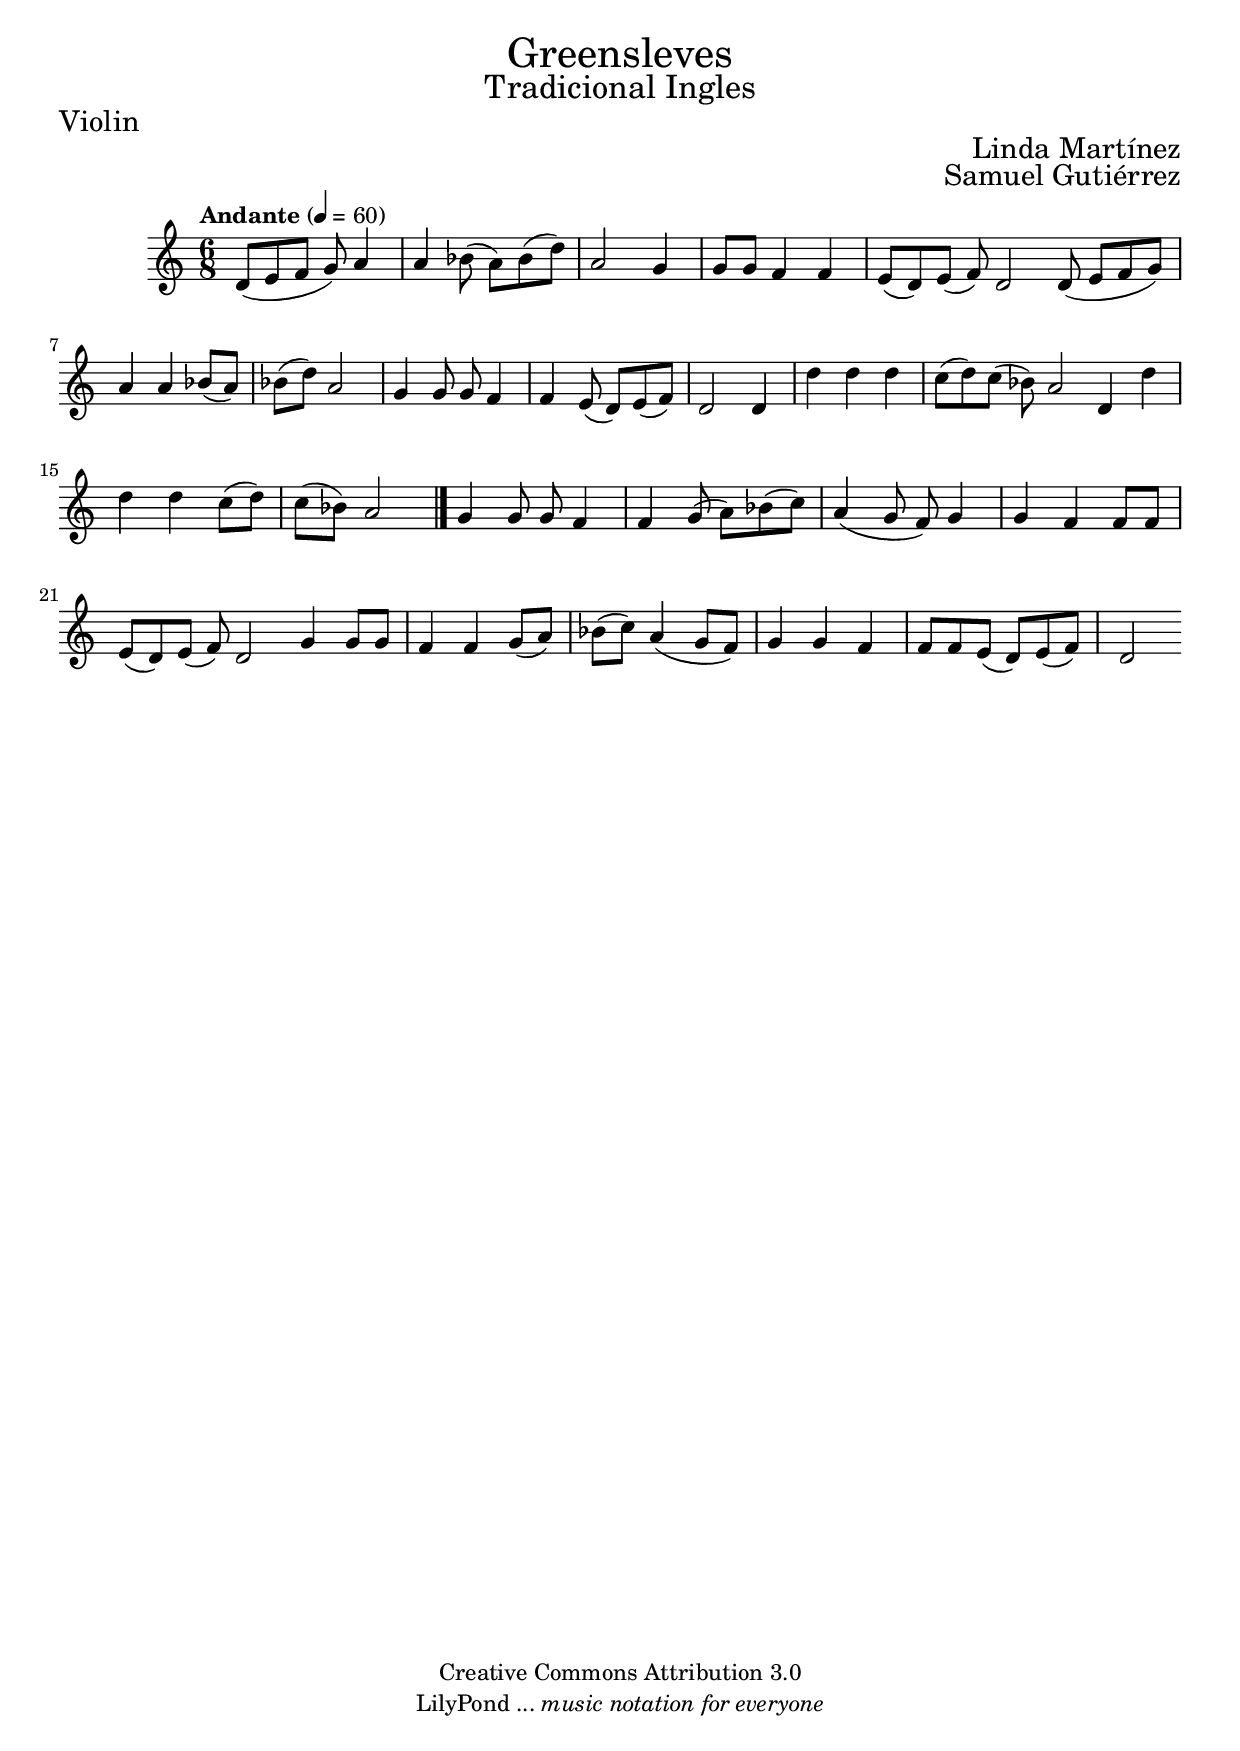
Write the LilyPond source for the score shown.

% Hatikva - Violin
% by serachsam

\language "espanol"
\version "2.23.2"

% --- Global parameters
%particle = 0
%jump = \break
%time = 4

% --- Includes

title = "Greensleves"
subtitle = "Tradicional Ingles"
autor = ""
arranger = "Linda Martínez"
other = "Samuel Gutiérrez"
papper = "letter"
size = 20

global = {
  \tempo "Andante" 4 = 60
  \key la \minor
  \time 6/8
  \dynamicUp
  s2.*16
  \bar "|."
}

violin = \relative do' {
  \compressEmptyMeasures
  re8( mi fa sol) la4 la	| %1
  sib8( la) sib( re) la2	| %2
  sol4 sol8 sol fa4 fa	| %3
  mi8( re) mi( fa) re2	| %4
  re8( mi fa sol) la4 la	| %5
  sib8( la) sib( re) la2	| %6
  sol4 sol8 sol fa4 fa	| %7
  mi8( re) mi( fa) re2	| %8
  re4 re' re re		| %9
  do8( re) do( sib) la2	| %10
  re,4 re' re re		| %11
  do8( re) do( sib) la2	| %12
  sol4 sol8 sol fa4 fa	| %13
  sol8( la) sib( do) la4( sol8 fa) | %14
  sol4 sol fa fa8 fa	| %15
  mi8( re) mi( fa) re2	| %16
  sol4 sol8 sol fa4 fa	| %17
  sol8( la) sib( do) la4( sol8 fa) | %18
  sol4 sol fa fa8 fa	| %19
  mi8( re) mi( fa) re2	| %20
}

% \include "metronome.ily"

% --- Global size
%#(set-global-staff-size \size)

% --- Header
\markup { \fill-line { \center-column { \fontsize #5 \title \fontsize #3 \subtitle } } }
\markup { \fill-line { \fontsize #2 "Violin" \right-column { \fontsize #2 \autor } } }
\markup { \fill-line { "" \right-column { \fontsize #2 \arranger } } }
\markup { \fill-line { "" \right-column { \fontsize #2 \other } } }
\header {
  %dedication = "Dedication (dedicatoria)"
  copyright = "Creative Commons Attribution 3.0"
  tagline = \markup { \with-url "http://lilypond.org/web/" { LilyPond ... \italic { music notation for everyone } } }
  breakbefore = ##t
}

% --- Music

% --- Harmony

% --- Sheet
\score {
  <<
    \new Staff {
      \set Staff.midiInstrument = #"violin"
      %\set Staff.midiMaximumVolume = #1.5
      << \global \violin >>
    }
  >>
  \midi {}
  \layout {}
}

% --- Paper
\paper{
  #(set-default-paper-size "letter")
  page-breaking = #ly:page-turn-breaking
}
